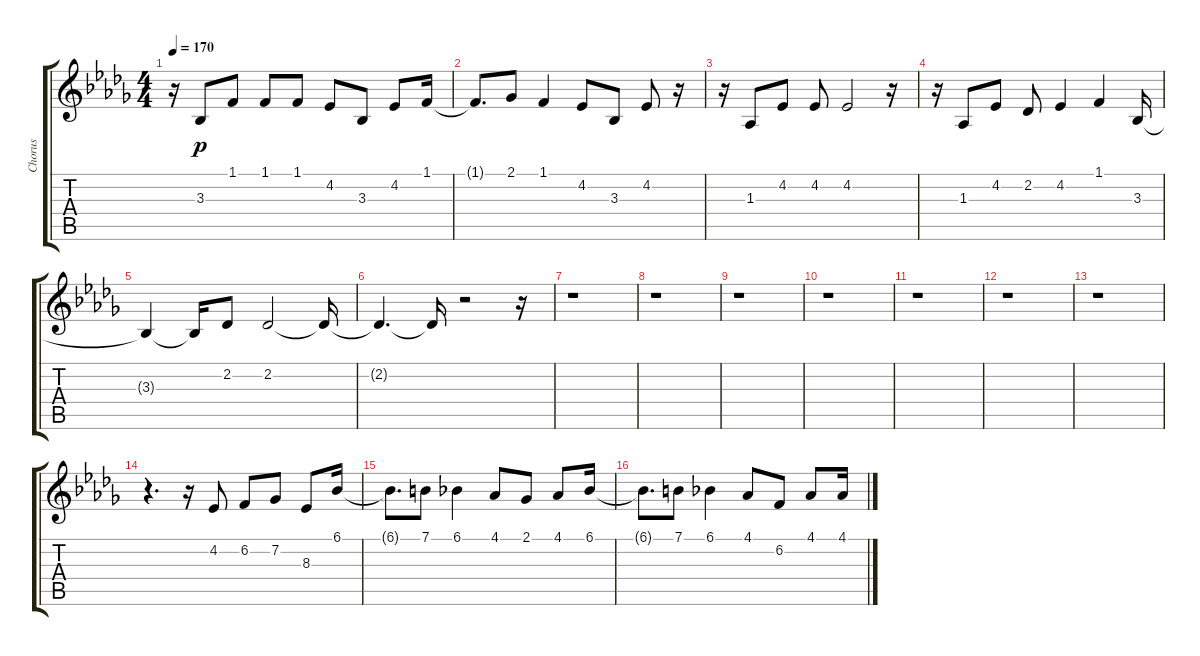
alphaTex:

\track ("Chorus" "Chorus") {instrument lead1square}
\staff {score tabs}
\tuning (E4 B3 G3 D3 A2 E2) {hide}
\ts (4 4)
\tempo 170
\clef g2
\ks db
r.16{dy p} 3.3.8 1.1.8 1.1.8 1.1.8 4.2.8 3.3.8 4.2.8 1.1.16 |
1.1{t}.8{d} 2.1.8 1.1.4 4.2.8 3.3.8 4.2.8 r.16 |
r.16 1.3.8 4.2.8 4.2.8 4.2.2 r.16 |
r.16 1.3.8 4.2.8 2.2.8 4.2.4 1.1.4 3.3.16 |
3.3{t}.4 3.3{t}.16 2.2.8 2.2.2 2.2{t}.16 |
2.2{t}.4{d} 2.2{t}.16 r.2 r.16 |
r.1 |
r.1 |
r.1 |
r.1 |
r.1 |
r.1 |
r.1 |
r.4{d} r.16 4.2.8 6.2.8 7.2.8 8.3.8 6.1.16 |
6.1{t}.8{d} 7.1.8 6.1.4 4.1.8 2.1.8 4.1.8 6.1.16 |
6.1{t}.8{d} 7.1.8 6.1.4 4.1.8 6.2.8 4.1.8 4.1.16
